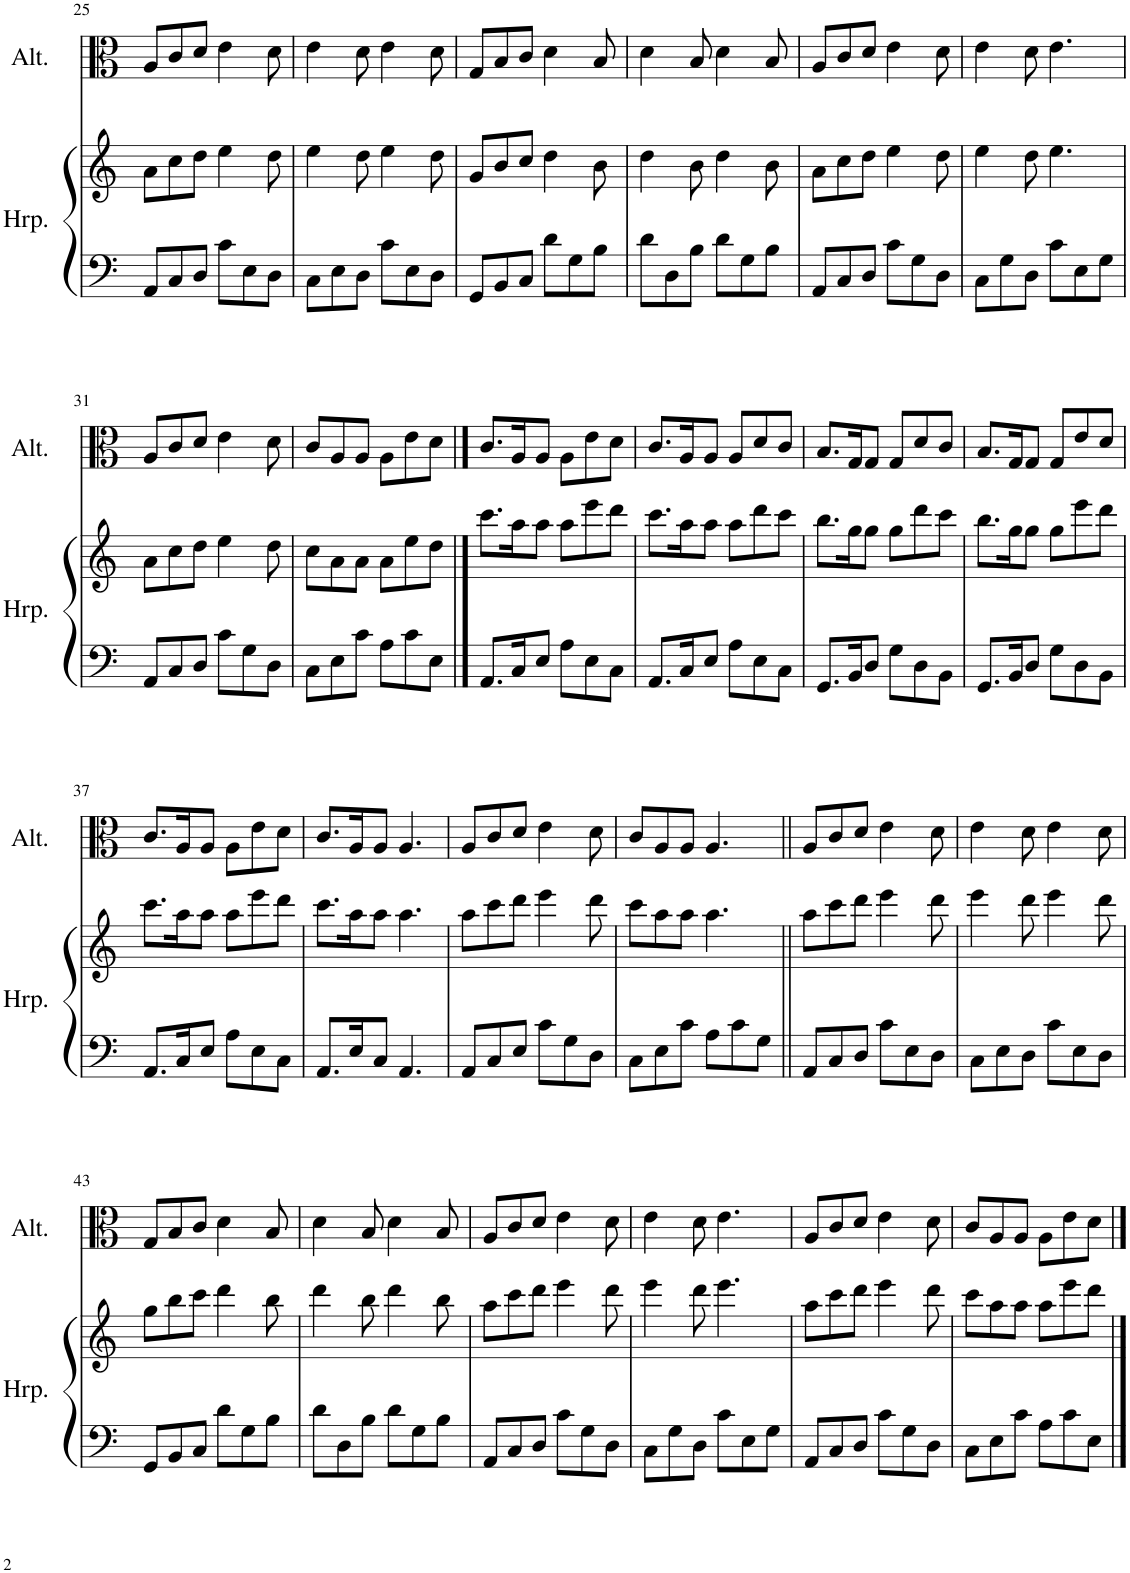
**kern	**kern	**kern
*part2	*part2	*part1
*staff3	*staff2	*staff1
*I"Harpe	*	*I"Alto
*I'Hrp.	*	*I'Alt.
!!LO:PB:g=z
*clefF4	*clefG2	*clefC3
*k[]	*k[]	*k[]
*M6/8	*M6/8	*M6/8
=25	=25	=25
8AA/L	8a\L	8A/L
8C/	8cc\	8c/
8D/J	8dd\J	8d/J
8c\L	4ee\	4e\
8E\	.	.
8D\J	8dd\	8d\
=26	=26	=26
8C\L	4ee\	4e\
8E\	.	.
8D\J	8dd\	8d\
8c\L	4ee\	4e\
8E\	.	.
8D\J	8dd\	8d\
=27	=27	=27
8GG/L	8g/L	8G/L
8BB/	8b/	8B/
8C/J	8cc/J	8c/J
8d\L	4dd\	4d\
8G\	.	.
8B\J	8b\	8B/
=28	=28	=28
8d\L	4dd\	4d\
8D\	.	.
8B\J	8b\	8B/
8d\L	4dd\	4d\
8G\	.	.
8B\J	8b\	8B/
=29	=29	=29
8AA/L	8a\L	8A/L
8C/	8cc\	8c/
8D/J	8dd\J	8d/J
8c\L	4ee\	4e\
8G\	.	.
8D\J	8dd\	8d\
=30	=30	=30
8C\L	4ee\	4e\
8G\	.	.
8D\J	8dd\	8d\
8c\L	4.ee\	4.e\
8E\	.	.
8G\J	.	.
!!LO:LB:g=z
=31	=31	=31
8AA/L	8a\L	8A/L
8C/	8cc\	8c/
8D/J	8dd\J	8d/J
8c\L	4ee\	4e\
8G\	.	.
8D\J	8dd\	8d\
=32	=32	=32
8C\L	8cc\L	8c/L
8E\	8a\	8A/
8c\J	8a\J	8A/J
8A\L	8a\L	8A\L
8c\	8ee\	8e\
8E\J	8dd\J	8d\J
==33	==33	==33
8.AA/L	8.ccc\L	8.c/L
16C/K	16aa\K	16A/K
8E/J	8aa\J	8A/J
8A\L	8aa\L	8A\L
8E\	8eee\	8e\
8C\J	8ddd\J	8d\J
=34	=34	=34
8.AA/L	8.ccc\L	8.c/L
16C/K	16aa\K	16A/K
8E/J	8aa\J	8A/J
8A\L	8aa\L	8A/L
8E\	8ddd\	8d/
8C\J	8ccc\J	8c/J
=35	=35	=35
8.GG/L	8.bb\L	8.B/L
16BB/K	16gg\K	16G/K
8D/J	8gg\J	8G/J
8G\L	8gg\L	8G/L
8D\	8ddd\	8d/
8BB\J	8ccc\J	8c/J
=36	=36	=36
8.GG/L	8.bb\L	8.B/L
16BB/K	16gg\K	16G/K
8D/J	8gg\J	8G/J
8G\L	8gg\L	8G/L
8D\	8eee\	8e/
8BB\J	8ddd\J	8d/J
!!LO:LB:g=z
=37	=37	=37
8.AA/L	8.ccc\L	8.c/L
16C/K	16aa\K	16A/K
8E/J	8aa\J	8A/J
8A\L	8aa\L	8A\L
8E\	8eee\	8e\
8C\J	8ddd\J	8d\J
=38	=38	=38
8.AA/L	8.ccc\L	8.c/L
16E/K	16aa\K	16A/K
8C/J	8aa\J	8A/J
4.AA/	4.aa\	4.A/
=39	=39	=39
8AA/L	8aa\L	8A/L
8C/	8ccc\	8c/
8E/J	8ddd\J	8d/J
8c\L	4eee\	4e\
8G\	.	.
8D\J	8ddd\	8d\
=40	=40	=40
8C\L	8ccc\L	8c/L
8E\	8aa\	8A/
8c\J	8aa\J	8A/J
8A\L	4.aa\	4.A/
8c\	.	.
8G\J	.	.
=41||	=41||	=41||
8AA/L	8aa\L	8A/L
8C/	8ccc\	8c/
8D/J	8ddd\J	8d/J
8c\L	4eee\	4e\
8E\	.	.
8D\J	8ddd\	8d\
=42	=42	=42
8C\L	4eee\	4e\
8E\	.	.
8D\J	8ddd\	8d\
8c\L	4eee\	4e\
8E\	.	.
8D\J	8ddd\	8d\
!!LO:LB:g=z
=43	=43	=43
8GG/L	8gg\L	8G/L
8BB/	8bb\	8B/
8C/J	8ccc\J	8c/J
8d\L	4ddd\	4d\
8G\	.	.
8B\J	8bb\	8B/
=44	=44	=44
8d\L	4ddd\	4d\
8D\	.	.
8B\J	8bb\	8B/
8d\L	4ddd\	4d\
8G\	.	.
8B\J	8bb\	8B/
=45	=45	=45
8AA/L	8aa\L	8A/L
8C/	8ccc\	8c/
8D/J	8ddd\J	8d/J
8c\L	4eee\	4e\
8G\	.	.
8D\J	8ddd\	8d\
=46	=46	=46
8C\L	4eee\	4e\
8G\	.	.
8D\J	8ddd\	8d\
8c\L	4.eee\	4.e\
8E\	.	.
8G\J	.	.
=47	=47	=47
8AA/L	8aa\L	8A/L
8C/	8ccc\	8c/
8D/J	8ddd\J	8d/J
8c\L	4eee\	4e\
8G\	.	.
8D\J	8ddd\	8d\
=48	=48	=48
8C\L	8ccc\L	8c/L
8E\	8aa\	8A/
8c\J	8aa\J	8A/J
8A\L	8aa\L	8A\L
8c\	8eee\	8e\
8E\J	8ddd\J	8d\J
==	==	==
*-	*-	*-
